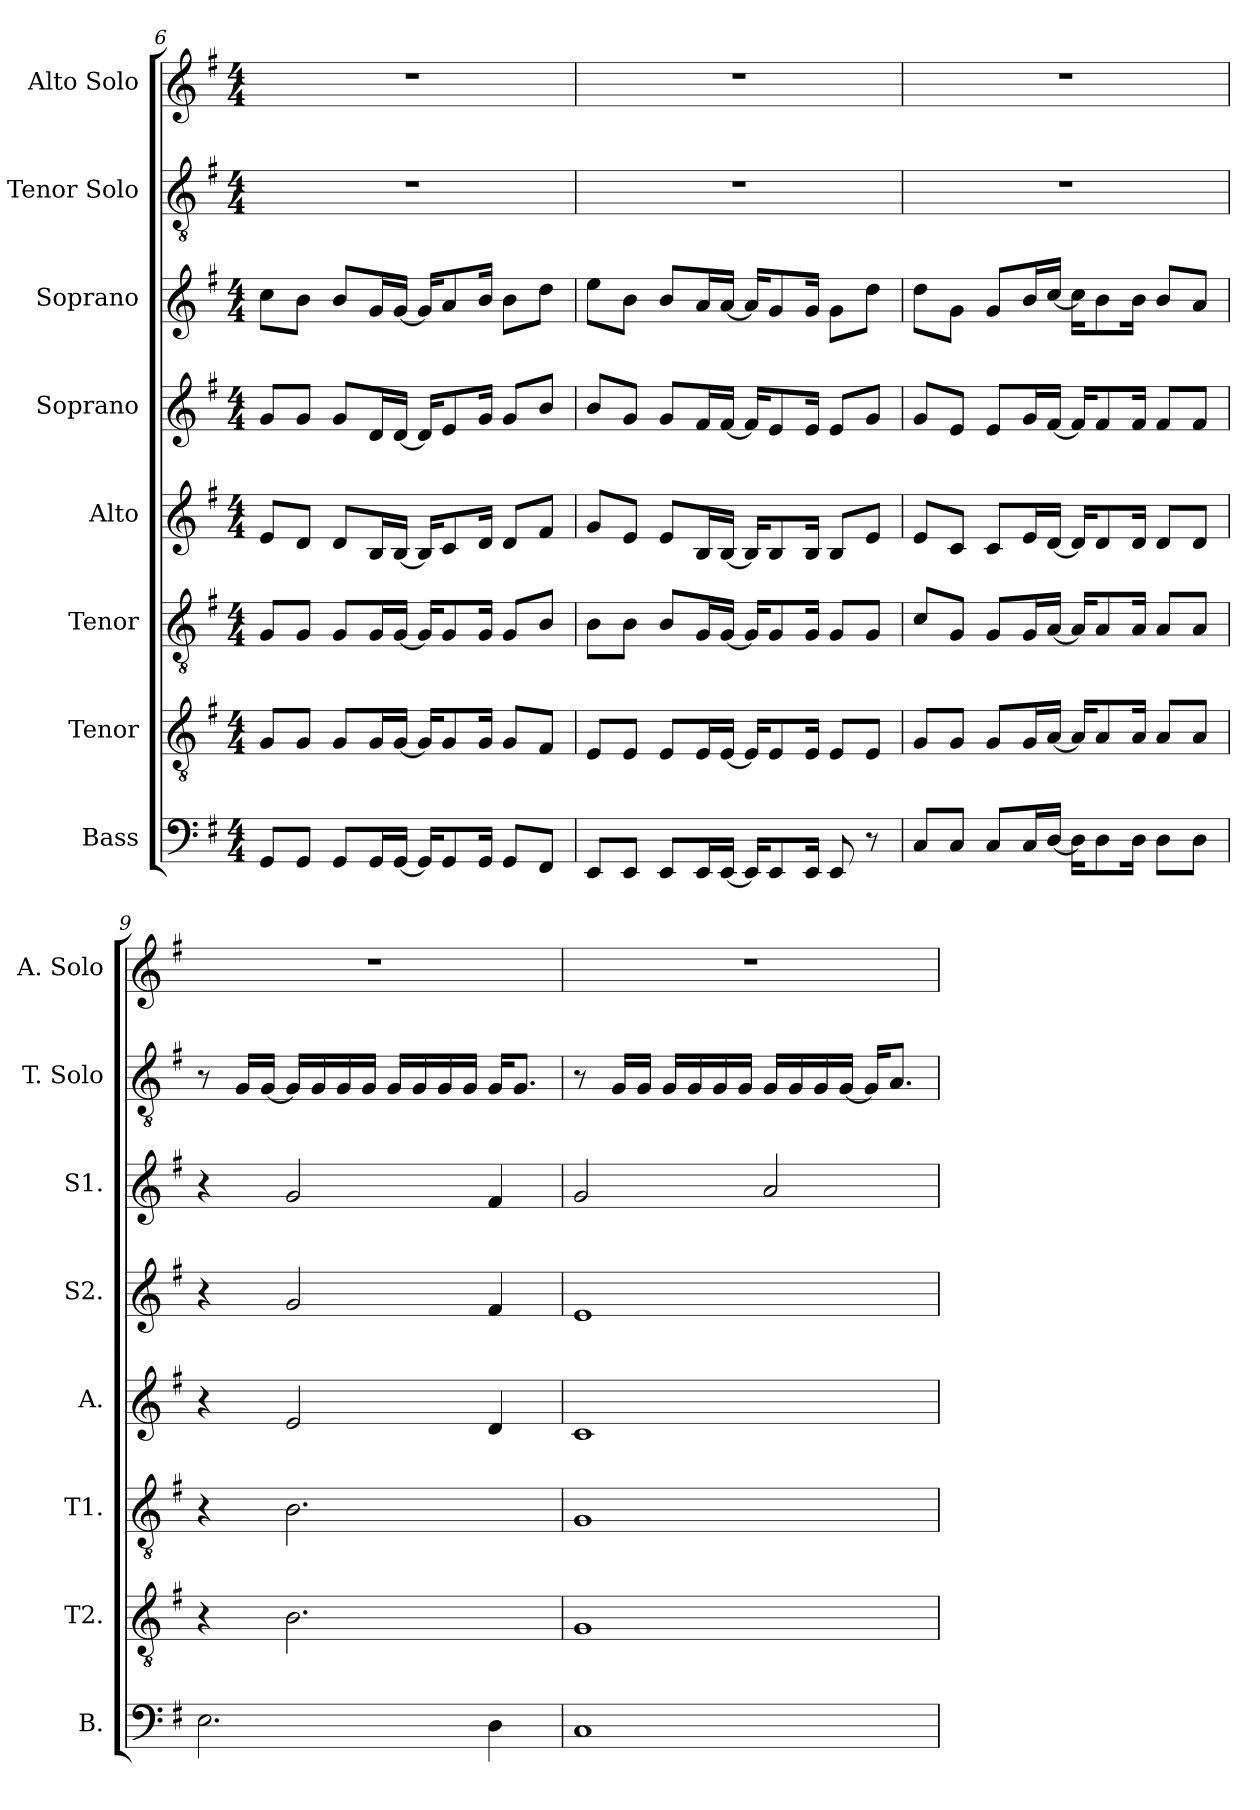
**kern	**kern	**kern	**kern	**kern	**kern	**kern	**kern
*part8	*part7	*part6	*part5	*part4	*part3	*part2	*part1
*staff8	*staff7	*staff6	*staff5	*staff4	*staff3	*staff2	*staff1
*I"Bass	*I"Tenor	*I"Tenor	*I"Alto	*I"Soprano	*I"Soprano	*I"Tenor Solo	*I"Alto Solo
*I'B.	*I'T2.	*I'T1.	*I'A.	*I'S2.	*I'S1.	*I'T. Solo	*I'A. Solo
*clefF4	*clefGv2	*clefGv2	*clefG2	*clefG2	*clefG2	*clefGv2	*clefG2
*k[f#]	*k[f#]	*k[f#]	*k[f#]	*k[f#]	*k[f#]	*k[f#]	*k[f#]
*G:	*G:	*G:	*G:	*G:	*G:	*G:	*G:
*M4/4	*M4/4	*M4/4	*M4/4	*M4/4	*M4/4	*M4/4	*M4/4
=6	=6	=6	=6	=6	=6	=6	=6
8GG/L	8G/L	8G/L	8e/L	8g/L	8cc\L	1r	1r
8GG/J	8G/J	8G/J	8d/J	8g/J	8b\J	.	.
8GG/L	8G/L	8G/L	8d/L	8g/L	8b/L	.	.
16GG/L	16G/L	16G/L	16B/L	16d/L	16g/L	.	.
[16GG/JJ	[16G/JJ	[16G/JJ	[16B/JJ	[16d/JJ	[16g/JJ	.	.
16GG/KL]	16G/KL]	16G/KL]	16B/KL]	16d/KL]	16g/KL]	.	.
8GG/	8G/	8G/	8c/	8e/	8a/	.	.
16GG/Jk	16G/Jk	16G/Jk	16d/Jk	16g/Jk	16b/Jk	.	.
8GG/L	8G/L	8G/L	8d/L	8g/L	8b\L	.	.
8FF#/J	8F#/J	8B/J	8f#/J	8b/J	8dd\J	.	.
=7	=7	=7	=7	=7	=7	=7	=7
8EE/L	8E/L	8B\L	8g/L	8b/L	8ee\L	1r	1r
8EE/J	8E/J	8B\J	8e/J	8g/J	8b\J	.	.
8EE/L	8E/L	8B/L	8e/L	8g/L	8b/L	.	.
16EE/L	16E/L	16G/L	16B/L	16f#/L	16a/L	.	.
[16EE/JJ	[16E/JJ	[16G/JJ	[16B/JJ	[16f#/JJ	[16a/JJ	.	.
16EE/KL]	16E/KL]	16G/KL]	16B/KL]	16f#/KL]	16a/KL]	.	.
8EE/	8E/	8G/	8B/	8e/	8g/	.	.
16EE/Jk	16E/Jk	16G/Jk	16B/Jk	16e/Jk	16g/Jk	.	.
8EE/	8E/L	8G/L	8B/L	8e/L	8g\L	.	.
8r	8E/J	8G/J	8e/J	8g/J	8dd\J	.	.
!!LO:PB:g=z
=8	=8	=8	=8	=8	=8	=8	=8
8C/L	8G/L	8c/L	8e/L	8g/L	8dd\L	1r	1r
8C/J	8G/J	8G/J	8c/J	8e/J	8g\J	.	.
8C/L	8G/L	8G/L	8c/L	8e/L	8g/L	.	.
16C/L	16G/L	16G/L	16e/L	16g/L	16b/L	.	.
[16D/JJ	[16A/JJ	[16A/JJ	[16d/JJ	[16f#/JJ	[16cc/JJ	.	.
16D\KL]	16A/KL]	16A/KL]	16d/KL]	16f#/KL]	16cc\KL]	.	.
8D\	8A/	8A/	8d/	8f#/	8b\	.	.
16D\Jk	16A/Jk	16A/Jk	16d/Jk	16f#/Jk	16b\Jk	.	.
8D\L	8A/L	8A/L	8d/L	8f#/L	8b/L	.	.
8D\J	8A/J	8A/J	8d/J	8f#/J	8a/J	.	.
!!LO:PB:g=z
=9	=9	=9	=9	=9	=9	=9	=9
2.E\	4r	4r	4r	4r	4r	8r	1r
.	.	.	.	.	.	16G/LL	.
.	.	.	.	.	.	[16G/JJ	.
.	2.B\	2.B\	2e/	2g/	2g/	16G/LL]	.
.	.	.	.	.	.	16G/	.
.	.	.	.	.	.	16G/	.
.	.	.	.	.	.	16G/JJ	.
.	.	.	.	.	.	16G/LL	.
.	.	.	.	.	.	16G/	.
.	.	.	.	.	.	16G/	.
.	.	.	.	.	.	16G/JJ	.
4D\	.	.	4d/	4f#/	4f#/	16G/KL	.
.	.	.	.	.	.	8.G/J	.
=10	=10	=10	=10	=10	=10	=10	=10
1C	1G	1G	1c	1e	2g/	8r	1r
.	.	.	.	.	.	16G/LL	.
.	.	.	.	.	.	16G/JJ	.
.	.	.	.	.	.	16G/LL	.
.	.	.	.	.	.	16G/	.
.	.	.	.	.	.	16G/	.
.	.	.	.	.	.	16G/JJ	.
.	.	.	.	.	2a/	16G/LL	.
.	.	.	.	.	.	16G/	.
.	.	.	.	.	.	16G/	.
.	.	.	.	.	.	[16G/JJ	.
.	.	.	.	.	.	16G/KL]	.
.	.	.	.	.	.	8.A/J	.
=	=	=	=	=	=	=	=
*-	*-	*-	*-	*-	*-	*-	*-
